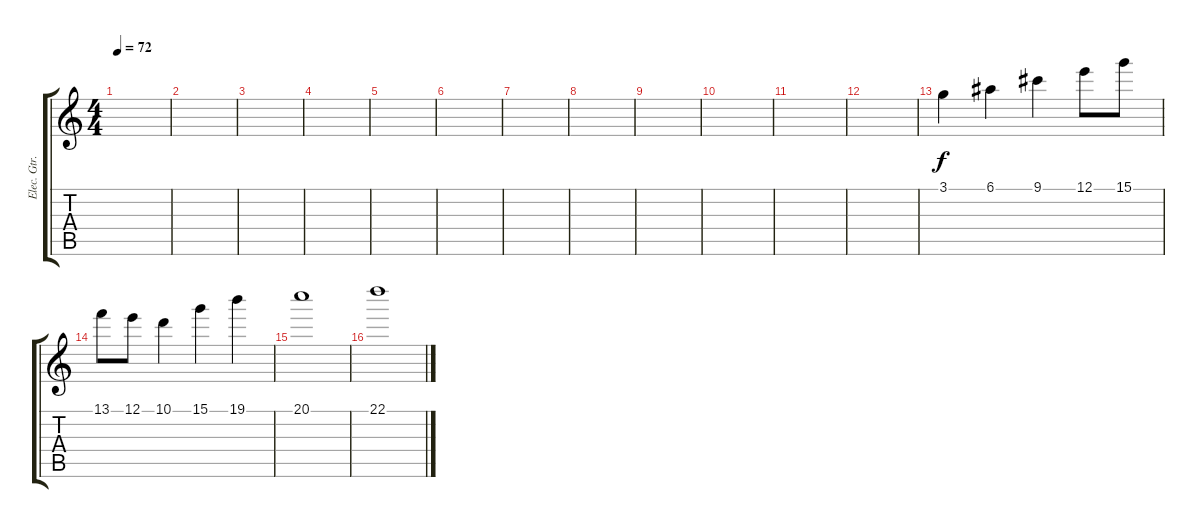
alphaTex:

\track ("Elec. Gtr. 1" "Elec. Gtr.") {instrument overdrivenguitar}
\staff {score tabs}
\tuning (E4 B3 G3 D3 A2 E2) {hide}
\ts (4 4)
\tempo 72
\clef g2
\ks c
|
|
|
|
|
|
|
|
|
|
|
|
3.1.4 6.1.4 9.1.4 12.1.8 15.1.8 |
13.1.8 12.1.8 10.1.4 15.1.4 19.1.4 |
20.1.1 |
22.1.1
